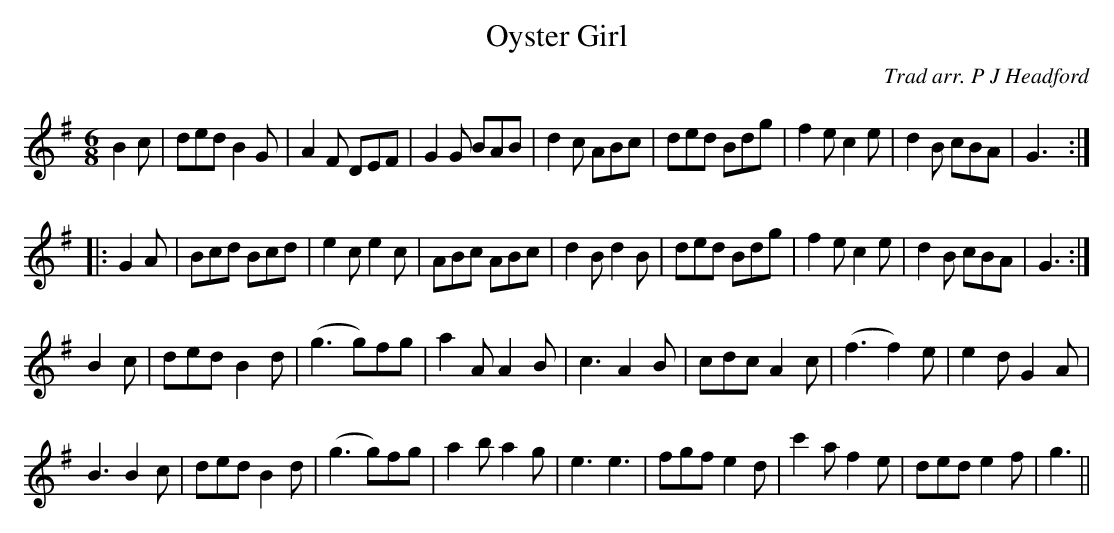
X:1
T:Oyster Girl
M:6/8
L:1/8
C:Trad arr. P J Headford
K:G
B2c|ded B2G|A2F DEF|G2G BAB|
d2c ABc|ded Bdg|f2e c2e|d2B cBA|G3:|!
|:G2A|Bcd Bcd|e2c e2c|ABc ABc|
d2B d2B|ded Bdg|f2e c2e|d2B cBA|G3:|!
B2c|ded B2d|(g3g)fg|a2A A2B|
c3A2B|cdc A2c|(f3f2)e|e2d G2A|!
B3B2c|ded B2d|(g3g)fg|a2b a2g|
e3e3|fgf e2d|c'2a f2e|ded e2f|g3||
